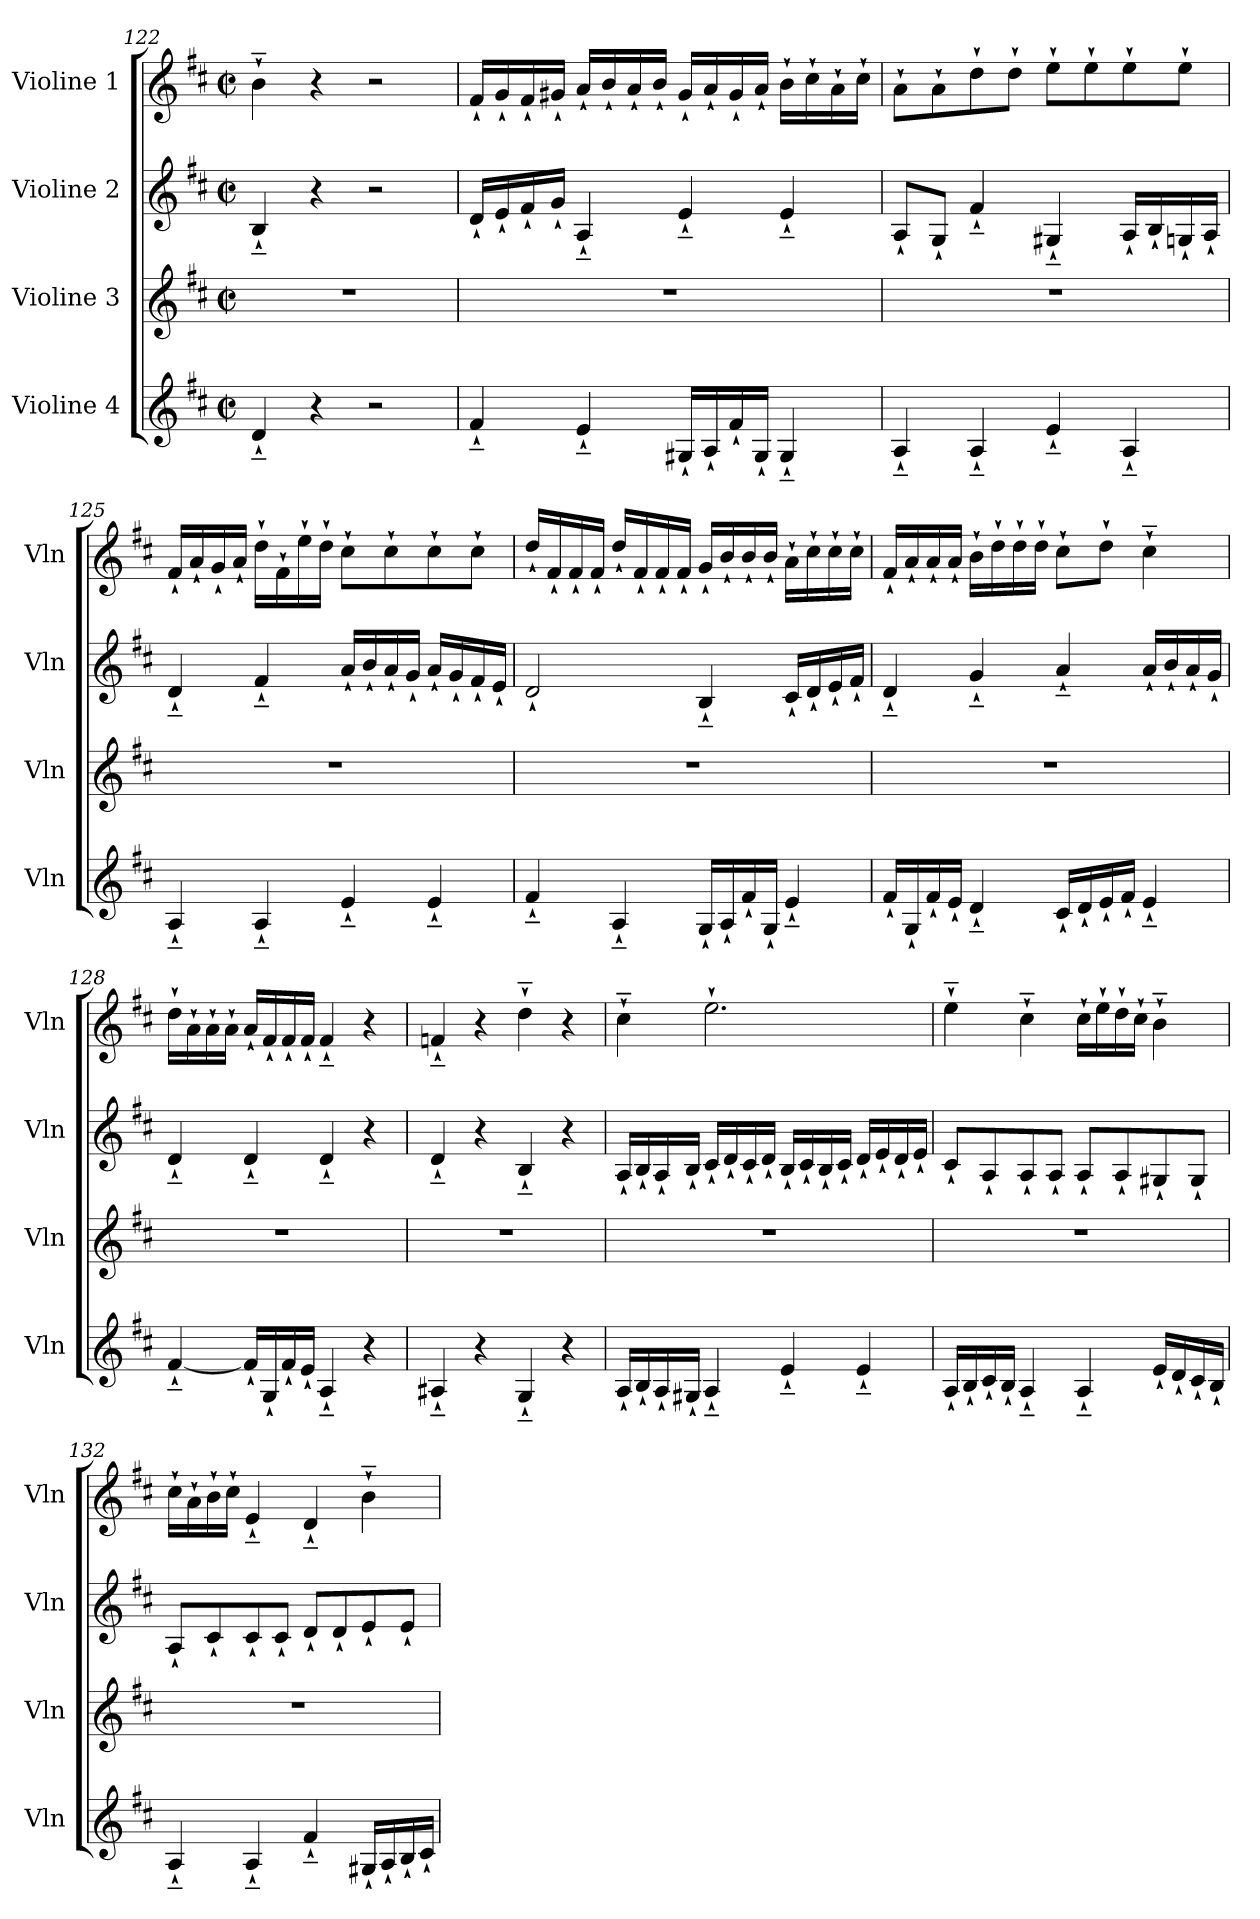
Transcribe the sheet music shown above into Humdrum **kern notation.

**kern	**kern	**kern	**kern
*part4	*part3	*part2	*part1
*staff4	*staff3	*staff2	*staff1
*I"Violine 4	*I"Violine 3	*I"Violine 2	*I"Violine 1
*I'Vln	*I'Vln	*I'Vln	*I'Vln
*clefG2	*clefG2	*clefG2	*clefG2
*k[f#c#]	*k[f#c#]	*k[f#c#]	*k[f#c#]
*D:	*D:	*D:	*D:
*M2/2	*M2/2	*M2/2	*M2/2
*met(c|)	*met(c|)	*met(c|)	*met(c|)
=122	=122	=122	=122
4d~`/	1r	4B~`/	4b~`\
4r	.	4r	4r
2r	.	2r	2r
=123	=123	=123	=123
4f#~`/	1r	16d`/LL	16f#`/LL
.	.	16e`/	16g`/
.	.	16f#`/	16f#`/
.	.	16g`/JJ	16g#X`/JJ
4e~`/	.	4A~`/	16a`/LL
.	.	.	16b`/
.	.	.	16a`/
.	.	.	16b`/JJ
16G#X`/LL	.	4e~`/	16g#`/LL
16A`/	.	.	16a`/
16f#`/	.	.	16g#`/
16G#`/JJ	.	.	16a`/JJ
4G#~`/	.	4e~`/	16b`\LL
.	.	.	16cc#`\
.	.	.	16a`\
.	.	.	16cc#`\JJ
!!LO:LB:g=z
=124	=124	=124	=124
4A~`/	1r	8A`/L	8a`\L
.	.	8G`/J	8a`\
4A~`/	.	4f#~`/	8dd`\
.	.	.	8dd`\J
4e~`/	.	4G#X~`/	8ee`\L
.	.	.	8ee`\
4A~`/	.	16A`/LL	8ee`\
.	.	16B`/	.
.	.	16Gn`/	8ee`\J
.	.	16A`/JJ	.
=125	=125	=125	=125
4A~`/	1r	4d~`/	16f#`/LL
.	.	.	16a`/
.	.	.	16g`/
.	.	.	16a`/JJ
4A~`/	.	4f#~`/	16dd`\LL
.	.	.	16f#`\
.	.	.	16ee`\
.	.	.	16dd`\JJ
4e~`/	.	16a`/LL	8cc#`\L
.	.	16b`/	.
.	.	16a`/	8cc#`\
.	.	16g`/JJ	.
4e~`/	.	16a`/LL	8cc#`\
.	.	16g`/	.
.	.	16f#`/	8cc#`\J
.	.	16e`/JJ	.
=126	=126	=126	=126
4f#~`/	1r	2d`/	16dd`/LL
.	.	.	16f#`/
.	.	.	16f#`/
.	.	.	16f#`/JJ
4A~`/	.	.	16dd`/LL
.	.	.	16f#`/
.	.	.	16f#`/
.	.	.	16f#`/JJ
16G`/LL	.	4B~`/	16g`/LL
16A`/	.	.	16b`/
16f#`/	.	.	16b`/
16G`/JJ	.	.	16b`/JJ
4e~`/	.	16c#`/LL	16a`\LL
.	.	16d`/	16cc#`\
.	.	16e`/	16cc#`\
.	.	16f#`/JJ	16cc#`\JJ
!!LO:PB:g=z
=127	=127	=127	=127
16f#`/LL	1r	4d~`/	16f#`/LL
16G`/	.	.	16a`/
16f#`/	.	.	16a`/
16e`/JJ	.	.	16a`/JJ
4d~`/	.	4g~`/	16b`\LL
.	.	.	16dd`\
.	.	.	16dd`\
.	.	.	16dd`\JJ
16c#`/LL	.	4a~`/	8cc#`\L
16d`/	.	.	.
16e`/	.	.	8dd`\J
16f#`/JJ	.	.	.
4e~`/	.	16a`/LL	4cc#~`\
.	.	16b`/	.
.	.	16a`/	.
.	.	16g`/JJ	.
=128	=128	=128	=128
[4f#~`/	1r	4d~`/	16dd`\LL
.	.	.	16a`\
.	.	.	16a`\
.	.	.	16a`\JJ
16f#`/LL]	.	4d~`/	16a`/LL
16G`/	.	.	16f#`/
16f#`/	.	.	16f#`/
16e`/JJ	.	.	16f#`/JJ
4A~`/	.	4d~`/	4f#~`/
4r	.	4r	4r
=129	=129	=129	=129
4A#X~`/	1r	4d~`/	4fn~`/
4r	.	4r	4r
4G~`/	.	4B~`/	4dd~`\
4r	.	4r	4r
!!LO:LB:g=z
=130	=130	=130	=130
16A`/LL	1r	16A`/LL	4cc#~`\
16B`/	.	16B`/	.
16A`/	.	16A`/	.
16G#X`/JJ	.	16B`/JJ	.
4A~`/	.	16c#`/LL	2.ee`\
.	.	16d`/	.
.	.	16c#`/	.
.	.	16d`/JJ	.
4e~`/	.	16B`/LL	.
.	.	16c#`/	.
.	.	16B`/	.
.	.	16c#`/JJ	.
4e~`/	.	16d`/LL	.
.	.	16e`/	.
.	.	16d`/	.
.	.	16e`/JJ	.
=131	=131	=131	=131
16A`/LL	1r	8c#`/L	4ee~`\
16B`/	.	.	.
16c#`/	.	8A`/	.
16B`/JJ	.	.	.
4A~`/	.	8A`/	4cc#~`\
.	.	8A`/J	.
4A~`/	.	8A`/L	16cc#`\LL
.	.	.	16ee`\
.	.	8A`/	16dd`\
.	.	.	16cc#`\JJ
16e`/LL	.	8G#X`/	4b~`\
16d`/	.	.	.
16c#`/	.	8G#`/J	.
16B`/JJ	.	.	.
!!LO:LB:g=z
=132	=132	=132	=132
4A~`/	1r	8A`/L	16cc#`\LL
.	.	.	16a`\
.	.	8c#`/	16b`\
.	.	.	16cc#`\JJ
4A~`/	.	8c#`/	4e~`/
.	.	8c#`/J	.
4f#~`/	.	8d`/L	4d~`/
.	.	8d`/	.
16G#X`/LL	.	8e`/	4b~`\
16A`/	.	.	.
16B`/	.	8e`/J	.
16c#`/JJ	.	.	.
=	=	=	=
*-	*-	*-	*-
